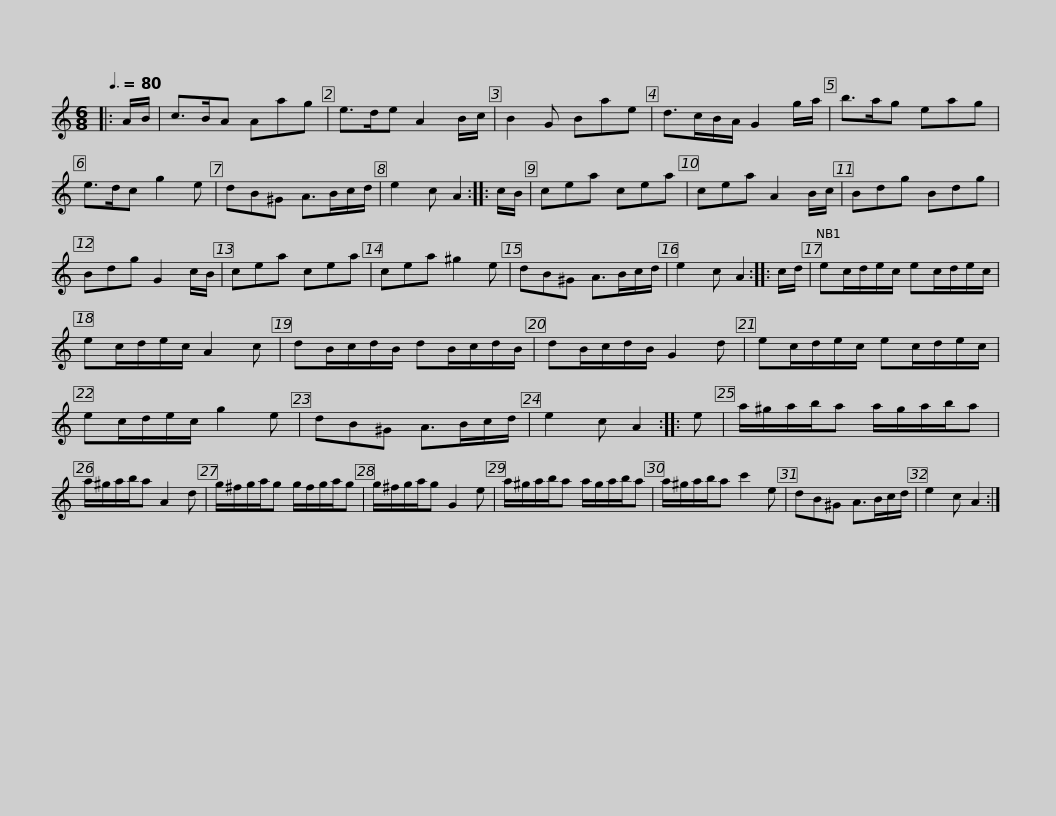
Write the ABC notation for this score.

X:1
L:1/8
Q:3/8=80
M:6/8
I:linebreak $
K:C
V:1 treble
V:1
|: A/B/ | c>BA Aag | e>de A2 B/c/ | B2 G Bae | d>cB/A/ G2 g/a/ | %5
 b>ag eag | e>dc g2 e |$ dB^G A>Bc/d/ | e2 c A2 :: c/B/ | %10
 cea cea | cea A2 B/c/ | Bdg Bdg | Bdg G2 c/B/ | cea cea |$ %15
 cea ^g2 e | dB^G A>Bc/d/ | e2 c A2 :: c/d/ | ec/d/e/c/ ec/d/e/c/ | %20
 ec/d/e/c/ A2 c | dB/c/d/B/ dB/c/d/B/ |$ dB/c/d/B/ G2 d | ec/d/e/c/ ec/d/e/c/ | ec/d/e/c/ g2 e | %25
 dB^G A>Bc/d/ | e2 c A2 :: e |$ a/^g/a/b/a a/g/a/b/a | a/^g/a/b/a A2 d | %30
 g/^f/g/a/g g/f/g/a/g | g/^f/g/a/g G2 e |$ a/^g/a/b/a a/g/a/b/a | a/^g/a/b/a c'2 e | dB^G A>Bc/d/ | %35
 e2 c A2 :| %36
